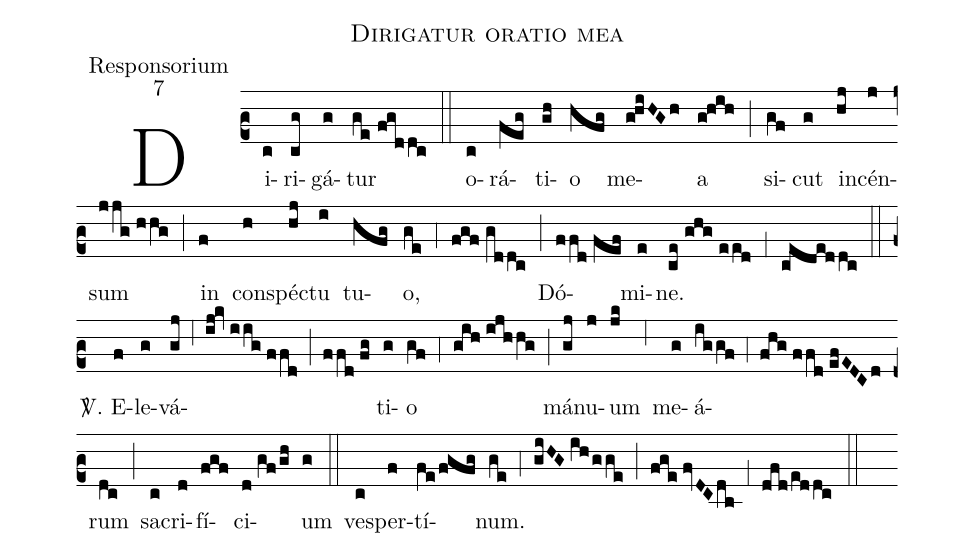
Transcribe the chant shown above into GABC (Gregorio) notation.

name:Dirigatur oratio mea;
office-part:Responsorium;
mode:7;
%%
(c2) Di(c)ri(cg)gá(g)tur(ge//fgddc) (::)
o(c)rá(feg)ti(gh)o(hfg) me(g!hiHGh)a(g!hih) (;) si(gf)cut(g) in(hj)cén(j)sum(jjg//hhg) (;) in(f) con(h)spé(hj)ctu(i) tu(hfg)o,(ge) (,4) (fgf//gddc) (;) Dó(ffd//fef)mi(e)ne.(ce//ghg//eed) (,1) (cededdc) (::)

<sp>V/</sp>. E(f)le(g)vá(gj;6ij!kv//iig//ffd;ffd//fg)ti(g)o(gf) (,4) (gih//ijhhg) (;) má(gj)nu(j)um(jk) (,6) me(g)á(iggf;4fhg//ffd//efEDCd)rum(dc) (;) sa(c)cri(d)fí(fgf)ci(d//gf/gh)um(g) (::)
ve(c)sper(f)tí(fe/fgfg)num.(ge) (,4) (giHG//ih/gge) (;) (fge//fvDC/db) (,1) (dfd/eddc) (::)
